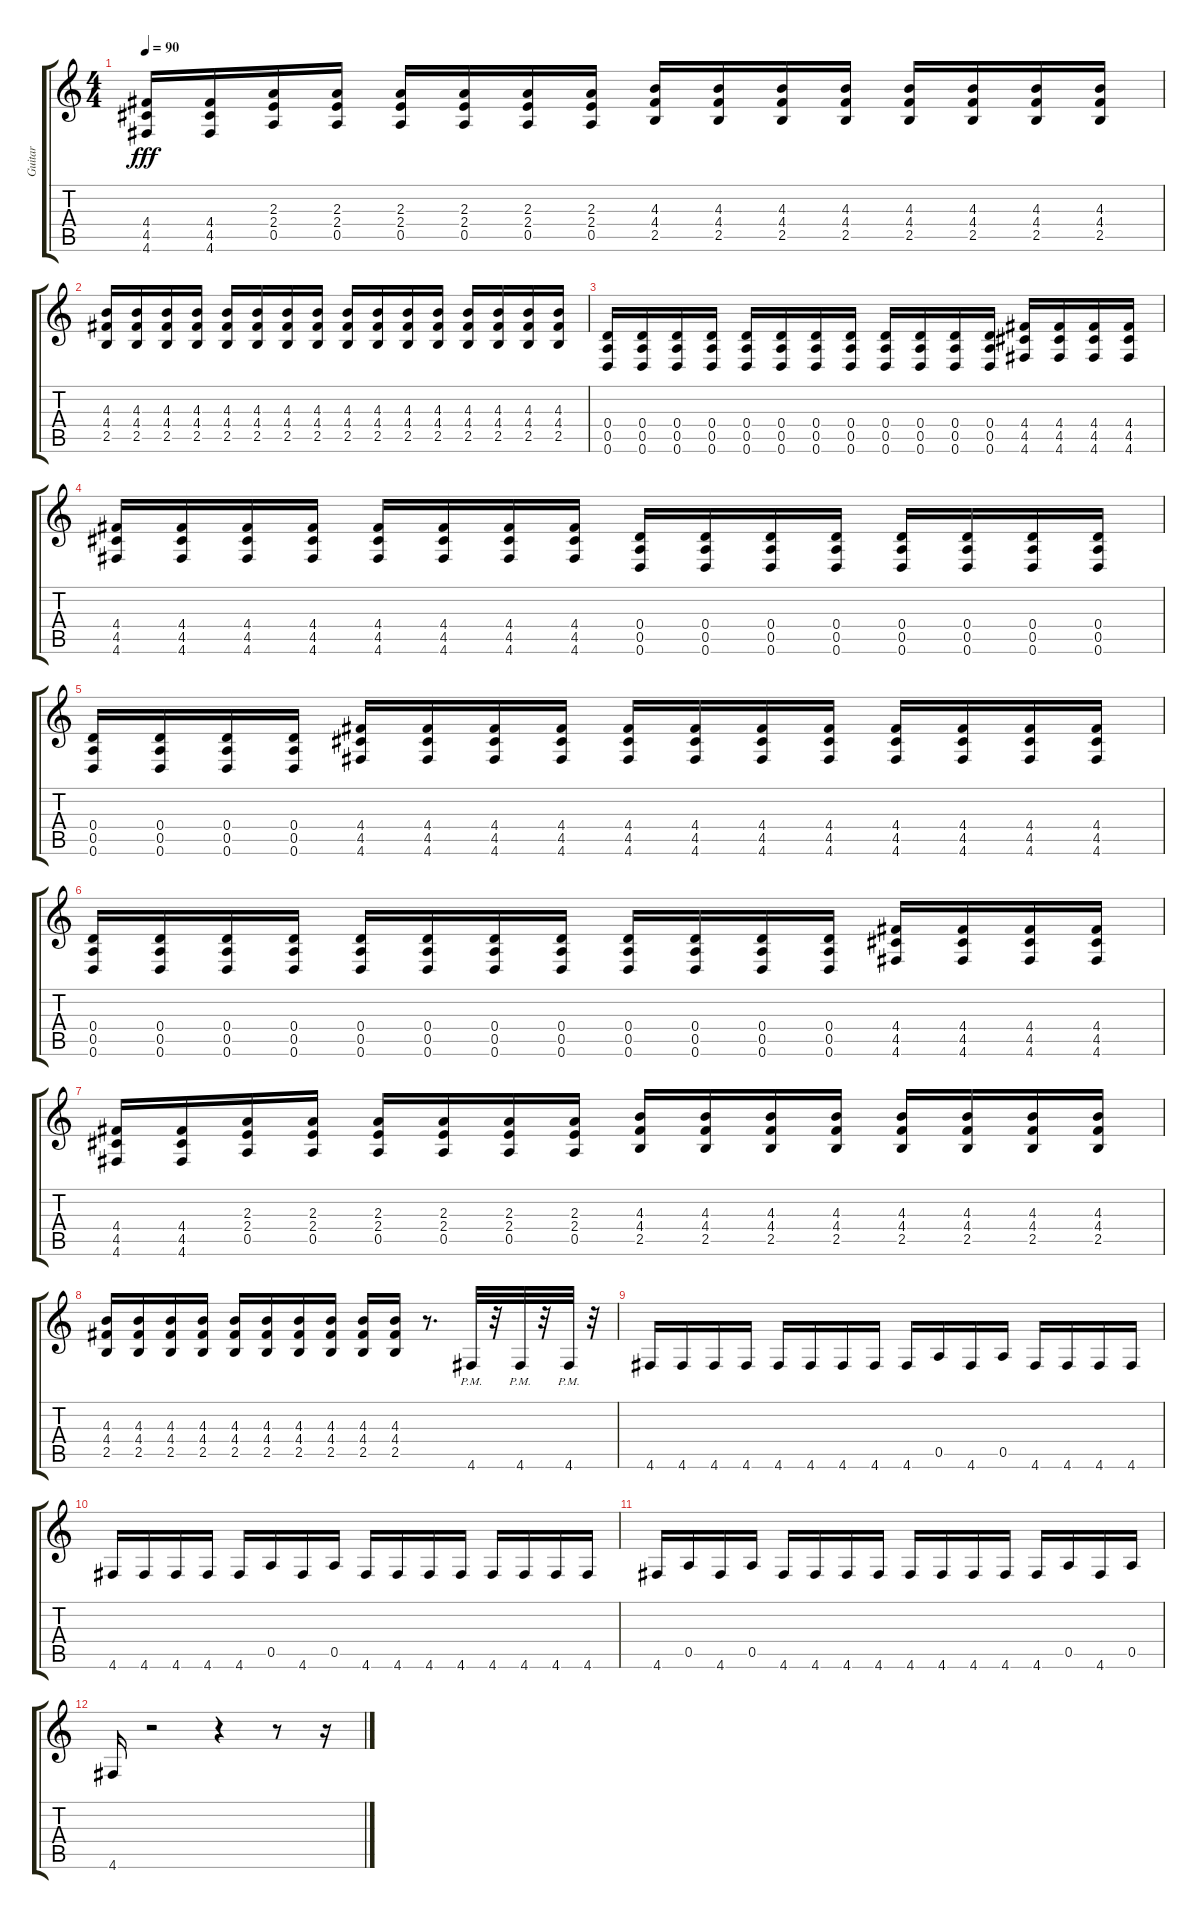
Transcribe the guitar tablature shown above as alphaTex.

\track ("Guitar" "Guitar") {instrument overdrivenguitar}
\staff {score tabs}
\tuning (E4 B3 G3 D3 A2 D2) {hide}
\ts (4 4)
\tempo 90
\clef g2
\ks c
(4.4 4.5 4.6).16{dy fff} (4.4 4.5 4.6).16 (2.3 2.4 0.5).16 (2.3 2.4 0.5).16 (2.3 2.4 0.5).16 (2.3 2.4 0.5).16 (2.3 2.4 0.5).16 (2.3 2.4 0.5).16 (4.3 4.4 2.5).16 (4.3 4.4 2.5).16 (4.3 4.4 2.5).16 (4.3 4.4 2.5).16 (4.3 4.4 2.5).16 (4.3 4.4 2.5).16 (4.3 4.4 2.5).16 (4.3 4.4 2.5).16 |
(4.3 4.4 2.5).16 (4.3 4.4 2.5).16 (4.3 4.4 2.5).16 (4.3 4.4 2.5).16 (4.3 4.4 2.5).16 (4.3 4.4 2.5).16 (4.3 4.4 2.5).16 (4.3 4.4 2.5).16 (4.3 4.4 2.5).16 (4.3 4.4 2.5).16 (4.3 4.4 2.5).16 (4.3 4.4 2.5).16 (4.3 4.4 2.5).16 (4.3 4.4 2.5).16 (4.3 4.4 2.5).16 (4.3 4.4 2.5).16 |
(0.4 0.5 0.6).16 (0.4 0.5 0.6).16 (0.4 0.5 0.6).16 (0.4 0.5 0.6).16 (0.4 0.5 0.6).16 (0.4 0.5 0.6).16 (0.4 0.5 0.6).16 (0.4 0.5 0.6).16 (0.4 0.5 0.6).16 (0.4 0.5 0.6).16 (0.4 0.5 0.6).16 (0.4 0.5 0.6).16 (4.4 4.5 4.6).16 (4.4 4.5 4.6).16 (4.4 4.5 4.6).16 (4.4 4.5 4.6).16 |
(4.4 4.5 4.6).16 (4.4 4.5 4.6).16 (4.4 4.5 4.6).16 (4.4 4.5 4.6).16 (4.4 4.5 4.6).16 (4.4 4.5 4.6).16 (4.4 4.5 4.6).16 (4.4 4.5 4.6).16 (0.4 0.5 0.6).16 (0.4 0.5 0.6).16 (0.4 0.5 0.6).16 (0.4 0.5 0.6).16 (0.4 0.5 0.6).16 (0.4 0.5 0.6).16 (0.4 0.5 0.6).16 (0.4 0.5 0.6).16 |
(0.4 0.5 0.6).16 (0.4 0.5 0.6).16 (0.4 0.5 0.6).16 (0.4 0.5 0.6).16 (4.4 4.5 4.6).16 (4.4 4.5 4.6).16 (4.4 4.5 4.6).16 (4.4 4.5 4.6).16 (4.4 4.5 4.6).16 (4.4 4.5 4.6).16 (4.4 4.5 4.6).16 (4.4 4.5 4.6).16 (4.4 4.5 4.6).16 (4.4 4.5 4.6).16 (4.4 4.5 4.6).16 (4.4 4.5 4.6).16 |
(0.4 0.5 0.6).16 (0.4 0.5 0.6).16 (0.4 0.5 0.6).16 (0.4 0.5 0.6).16 (0.4 0.5 0.6).16 (0.4 0.5 0.6).16 (0.4 0.5 0.6).16 (0.4 0.5 0.6).16 (0.4 0.5 0.6).16 (0.4 0.5 0.6).16 (0.4 0.5 0.6).16 (0.4 0.5 0.6).16 (4.4 4.5 4.6).16 (4.4 4.5 4.6).16 (4.4 4.5 4.6).16 (4.4 4.5 4.6).16 |
(4.4 4.5 4.6).16 (4.4 4.5 4.6).16 (2.3 2.4 0.5).16 (2.3 2.4 0.5).16 (2.3 2.4 0.5).16 (2.3 2.4 0.5).16 (2.3 2.4 0.5).16 (2.3 2.4 0.5).16 (4.3 4.4 2.5).16 (4.3 4.4 2.5).16 (4.3 4.4 2.5).16 (4.3 4.4 2.5).16 (4.3 4.4 2.5).16 (4.3 4.4 2.5).16 (4.3 4.4 2.5).16 (4.3 4.4 2.5).16 |
(4.3 4.4 2.5).16 (4.3 4.4 2.5).16 (4.3 4.4 2.5).16 (4.3 4.4 2.5).16 (4.3 4.4 2.5).16 (4.3 4.4 2.5).16 (4.3 4.4 2.5).16 (4.3 4.4 2.5).16 (4.3 4.4 2.5).16 (4.3 4.4 2.5).16 r.8{d} 4.6{pm}.32 r.32 4.6{pm}.32 r.32 4.6{pm}.32 r.32 |
4.6.16 4.6.16 4.6.16 4.6.16 4.6.16 4.6.16 4.6.16 4.6.16 4.6.16 0.5.16 4.6.16 0.5.16 4.6.16 4.6.16 4.6.16 4.6.16 |
4.6.16 4.6.16 4.6.16 4.6.16 4.6.16 0.5.16 4.6.16 0.5.16 4.6.16 4.6.16 4.6.16 4.6.16 4.6.16 4.6.16 4.6.16 4.6.16 |
4.6.16 0.5.16 4.6.16 0.5.16 4.6.16 4.6.16 4.6.16 4.6.16 4.6.16 4.6.16 4.6.16 4.6.16 4.6.16 0.5.16 4.6.16 0.5.16 |
4.6.16 r.2 r.4 r.8 r.16
